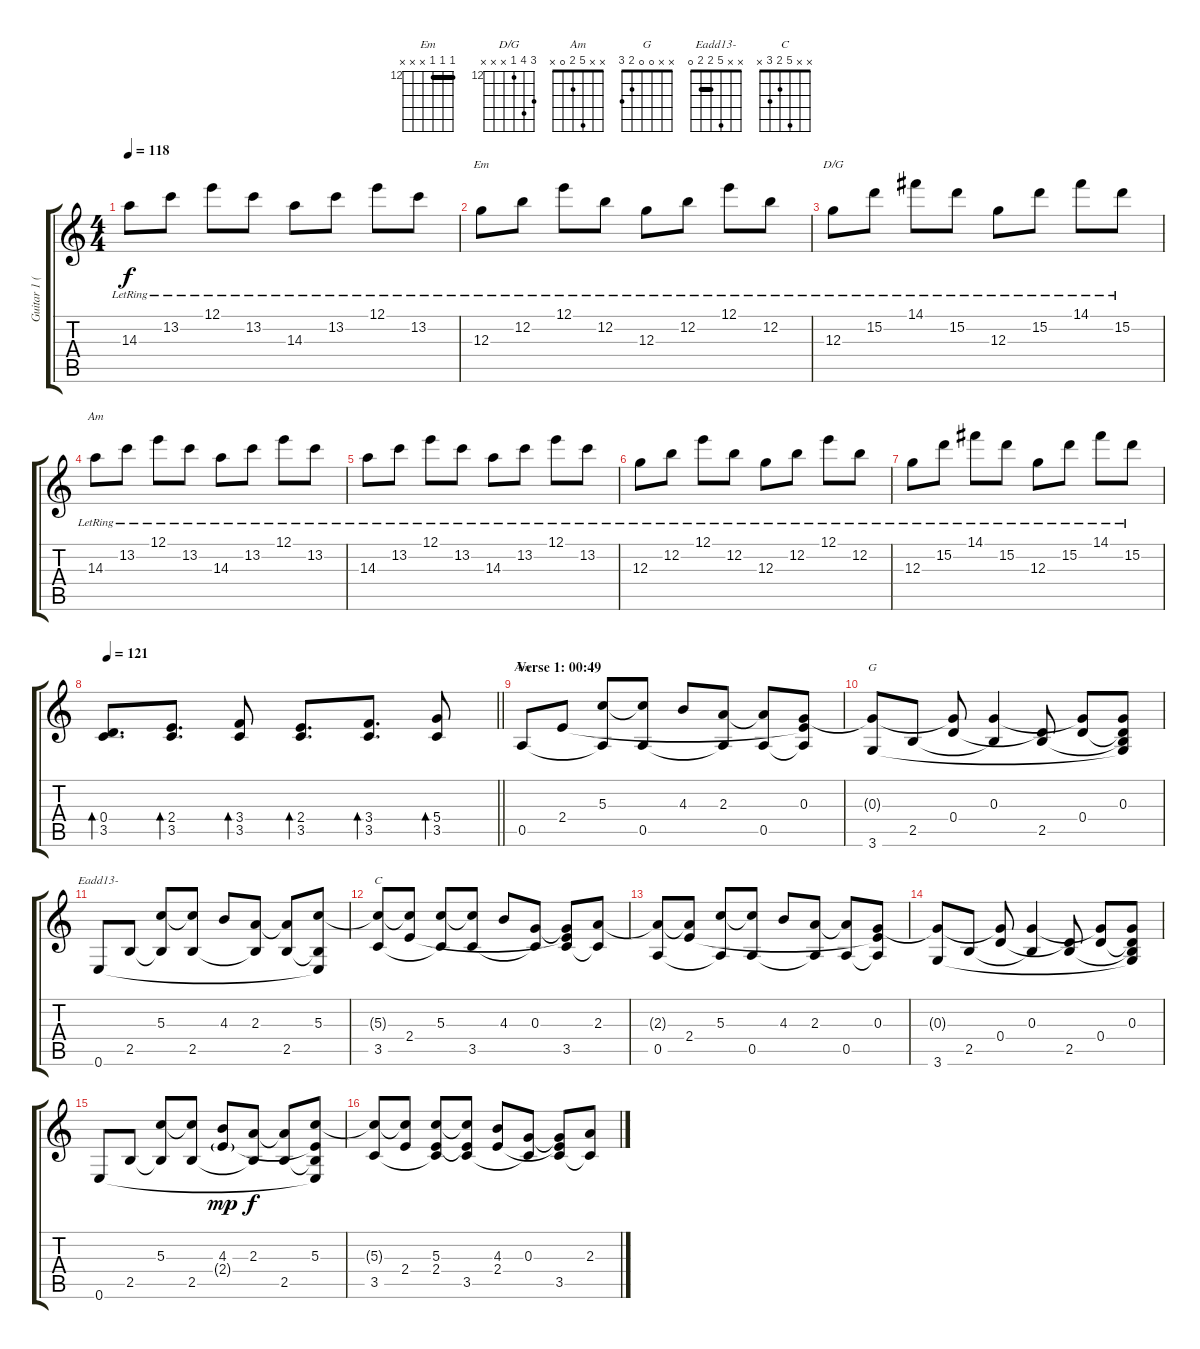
\track ("Guitar 1 (Clean)" "Guitar 1 (") {instrument electricguitarjazz}
\staff {score tabs}
\tuning (E4 B3 G3 D3 A2 E2) {hide}
\chord ("Em" 12 12 12 x x x) {firstfret 12 barre 12}
\chord ("D/G" 14 15 12 x x x) {firstfret 12}
\chord ("Am" 12 13 14 x x x) {firstfret 12}
\chord ("Am" x x 5 2 0 x) {barre 2}
\chord ("G" x x 0 0 2 3)
\chord ("Eadd13-" x x 5 2 2 0) {barre 2}
\chord ("C" x x 5 2 3 x)
\ts (4 4)
\tempo 118
\clef g2
\ks c
14.3{lr}.8{dy f} 13.2{lr}.8 12.1{lr}.8 13.2{lr}.8 14.3{lr}.8 13.2{lr}.8 12.1{lr}.8 13.2{lr}.8 |
12.3{lr}.8{ch "Em"} 12.2{lr}.8 12.1{lr}.8 12.2{lr}.8 12.3{lr}.8 12.2{lr}.8 12.1{lr}.8 12.2{lr}.8 |
12.3{lr}.8{ch "D/G"} 15.2{lr}.8 14.1{lr}.8 15.2{lr}.8 12.3{lr}.8 15.2{lr}.8 14.1{lr}.8 15.2{lr}.8 |
14.3{lr}.8{ch "Am"} 13.2{lr}.8 12.1{lr}.8 13.2{lr}.8 14.3{lr}.8 13.2{lr}.8 12.1{lr}.8 13.2{lr}.8 |
14.3{lr}.8 13.2{lr}.8 12.1{lr}.8 13.2{lr}.8 14.3{lr}.8 13.2{lr}.8 12.1{lr}.8 13.2{lr}.8 |
12.3{lr}.8 12.2{lr}.8 12.1{lr}.8 12.2{lr}.8 12.3{lr}.8 12.2{lr}.8 12.1{lr}.8 12.2{lr}.8 |
12.3{lr}.8 15.2{lr}.8 14.1{lr}.8 15.2{lr}.8 12.3{lr}.8 15.2{lr}.8 14.1{lr}.8 15.2{lr}.8 |
\tempo 121
\barLineRight lightlight
(0.4 3.5).8{d bd 60} (2.4 3.5).8{d bd 60} (3.4 3.5).8{bd 60} (2.4 3.5).8{d bd 60} (3.4 3.5).8{d bd 60} (5.4 3.5).8{bd 60} |
\section ("" "Verse 1: 00:49")
0.5.8{ch "Am"} 2.4.8 (5.3 0.5{t}).8 (5.3{t} 0.5).8 4.3.8 (2.3 0.5{t}).8 (2.3{t} 0.5).8 (0.3 2.4{t} 0.5{t}).8 |
(0.3{t} 3.6).8{ch "G"} 2.5.8 (0.3{t} 0.4).8 (0.3 2.5{t}).4 (0.4{t} 2.5).8 (0.3{t} 0.4).8 (0.3 0.4{t} 2.5{t} 3.6{t}).8 |
0.6.8{ch "Eadd13-"} 2.5.8 (5.3 2.5{t}).8 (5.3{t} 2.5).8 4.3.8 (2.3 2.5{t}).8 (2.3{t} 2.5).8 (5.3 2.5{t} 0.6{t}).8 |
(5.3{t} 3.5).8{ch "C"} (5.3{t} 2.4).8 (5.3 3.5{t}).8 (5.3{t} 3.5).8 4.3.8 (0.3 3.5{t}).8 (0.3{t} 2.4{t} 3.5).8 (2.3 3.5{t}).8 |
(2.3{t} 0.5).8 (2.3{t} 2.4).8 (5.3 0.5{t}).8 (5.3{t} 0.5).8 4.3.8 (2.3 0.5{t}).8 (2.3{t} 0.5).8 (0.3 2.4{t} 0.5{t}).8 |
(0.3{t} 3.6).8 2.5.8 (0.3{t} 0.4).8 (0.3 2.5{t}).4 (0.4{t} 2.5).8 (0.3{t} 0.4).8 (0.3 0.4{t} 2.5{t} 3.6{t}).8 |
0.6.8 2.5.8 (5.3 2.5{t}).8 (5.3{t} 2.5).8 (4.3 2.4{g}).8{dy mp} (2.3 2.5{t}).8{dy f} (2.3{t} 2.5).8 (5.3 2.4{t} 2.5{t} 0.6{t}).8 |
(5.3{t} 3.5).8 (5.3{t} 2.4).8 (5.3 2.4 3.5{t}).8 (5.3{t} 2.4{t} 3.5).8 (4.3 2.4).8 (0.3 3.5{t}).8 (0.3{t} 2.4{t} 3.5).8 (2.3 3.5{t}).8
